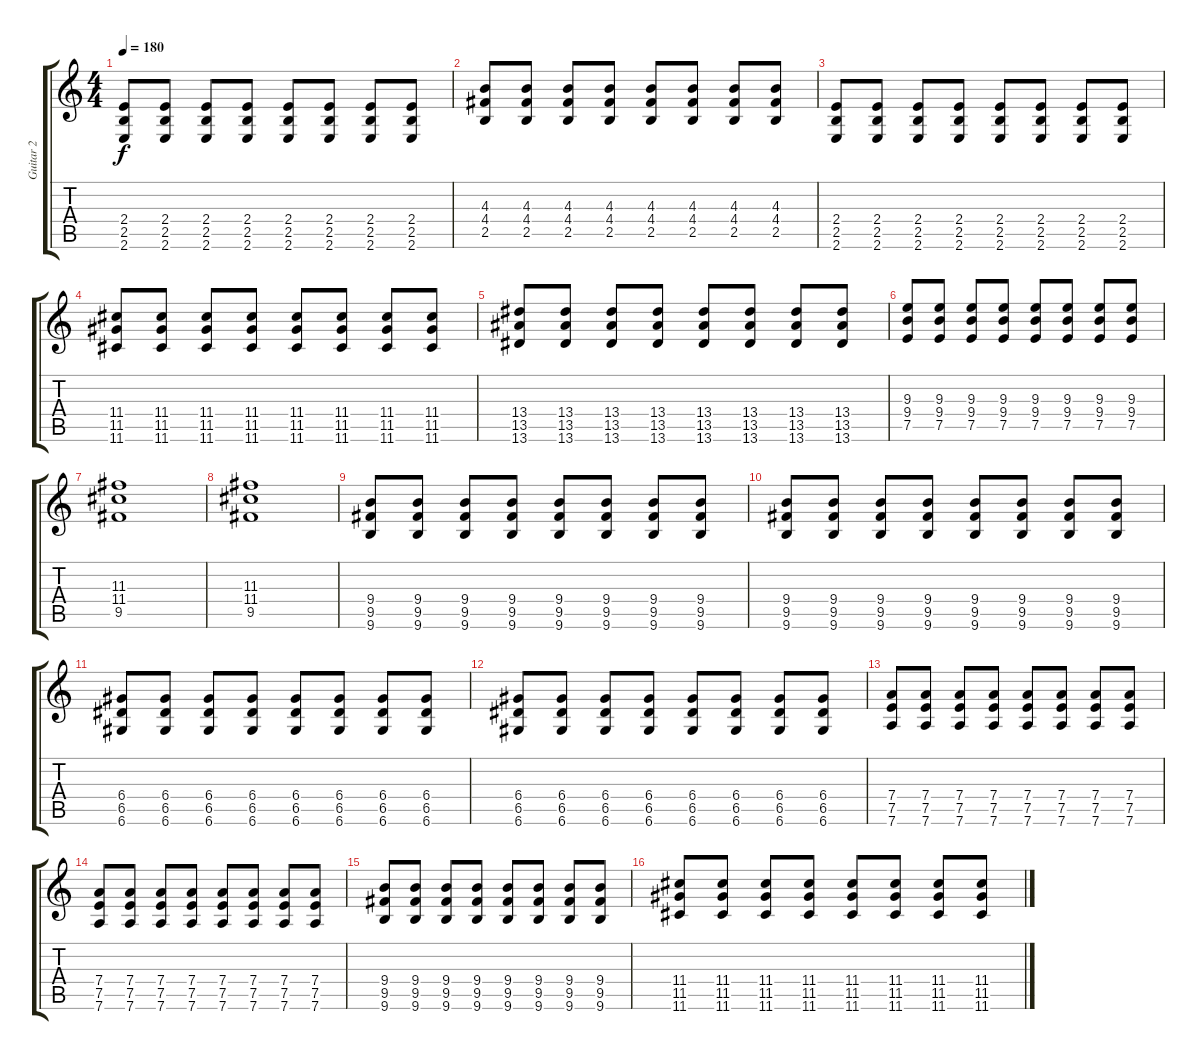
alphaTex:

\track ("Guitar 2" "Guitar 2") {instrument distortionguitar}
\staff {score tabs}
\tuning (E4 B3 G3 D3 A2 D2) {hide}
\ts (4 4)
\tempo 180
\clef g2
\ks c
(2.4 2.5 2.6).8{dy f} (2.4 2.5 2.6).8 (2.4 2.5 2.6).8 (2.4 2.5 2.6).8 (2.4 2.5 2.6).8 (2.4 2.5 2.6).8 (2.4 2.5 2.6).8 (2.4 2.5 2.6).8 |
(4.3 4.4 2.5).8 (4.3 4.4 2.5).8 (4.3 4.4 2.5).8 (4.3 4.4 2.5).8 (4.3 4.4 2.5).8 (4.3 4.4 2.5).8 (4.3 4.4 2.5).8 (4.3 4.4 2.5).8 |
(2.4 2.5 2.6).8 (2.4 2.5 2.6).8 (2.4 2.5 2.6).8 (2.4 2.5 2.6).8 (2.4 2.5 2.6).8 (2.4 2.5 2.6).8 (2.4 2.5 2.6).8 (2.4 2.5 2.6).8 |
(11.4 11.5 11.6).8 (11.4 11.5 11.6).8 (11.4 11.5 11.6).8 (11.4 11.5 11.6).8 (11.4 11.5 11.6).8 (11.4 11.5 11.6).8 (11.4 11.5 11.6).8 (11.4 11.5 11.6).8 |
(13.4 13.5 13.6).8 (13.4 13.5 13.6).8 (13.4 13.5 13.6).8 (13.4 13.5 13.6).8 (13.4 13.5 13.6).8 (13.4 13.5 13.6).8 (13.4 13.5 13.6).8 (13.4 13.5 13.6).8 |
(9.3 9.4 7.5).8 (9.3 9.4 7.5).8 (9.3 9.4 7.5).8 (9.3 9.4 7.5).8 (9.3 9.4 7.5).8 (9.3 9.4 7.5).8 (9.3 9.4 7.5).8 (9.3 9.4 7.5).8 |
(11.3 11.4 9.5).1 |
(11.3 11.4 9.5).1 |
(9.4 9.5 9.6).8 (9.4 9.5 9.6).8 (9.4 9.5 9.6).8 (9.4 9.5 9.6).8 (9.4 9.5 9.6).8 (9.4 9.5 9.6).8 (9.4 9.5 9.6).8 (9.4 9.5 9.6).8 |
(9.4 9.5 9.6).8 (9.4 9.5 9.6).8 (9.4 9.5 9.6).8 (9.4 9.5 9.6).8 (9.4 9.5 9.6).8 (9.4 9.5 9.6).8 (9.4 9.5 9.6).8 (9.4 9.5 9.6).8 |
(6.4 6.5 6.6).8 (6.4 6.5 6.6).8 (6.4 6.5 6.6).8 (6.4 6.5 6.6).8 (6.4 6.5 6.6).8 (6.4 6.5 6.6).8 (6.4 6.5 6.6).8 (6.4 6.5 6.6).8 |
(6.4 6.5 6.6).8 (6.4 6.5 6.6).8 (6.4 6.5 6.6).8 (6.4 6.5 6.6).8 (6.4 6.5 6.6).8 (6.4 6.5 6.6).8 (6.4 6.5 6.6).8 (6.4 6.5 6.6).8 |
(7.4 7.5 7.6).8 (7.4 7.5 7.6).8 (7.4 7.5 7.6).8 (7.4 7.5 7.6).8 (7.4 7.5 7.6).8 (7.4 7.5 7.6).8 (7.4 7.5 7.6).8 (7.4 7.5 7.6).8 |
(7.4 7.5 7.6).8 (7.4 7.5 7.6).8 (7.4 7.5 7.6).8 (7.4 7.5 7.6).8 (7.4 7.5 7.6).8 (7.4 7.5 7.6).8 (7.4 7.5 7.6).8 (7.4 7.5 7.6).8 |
(9.4 9.5 9.6).8 (9.4 9.5 9.6).8 (9.4 9.5 9.6).8 (9.4 9.5 9.6).8 (9.4 9.5 9.6).8 (9.4 9.5 9.6).8 (9.4 9.5 9.6).8 (9.4 9.5 9.6).8 |
(11.4 11.5 11.6).8 (11.4 11.5 11.6).8 (11.4 11.5 11.6).8 (11.4 11.5 11.6).8 (11.4 11.5 11.6).8 (11.4 11.5 11.6).8 (11.4 11.5 11.6).8 (11.4 11.5 11.6).8
